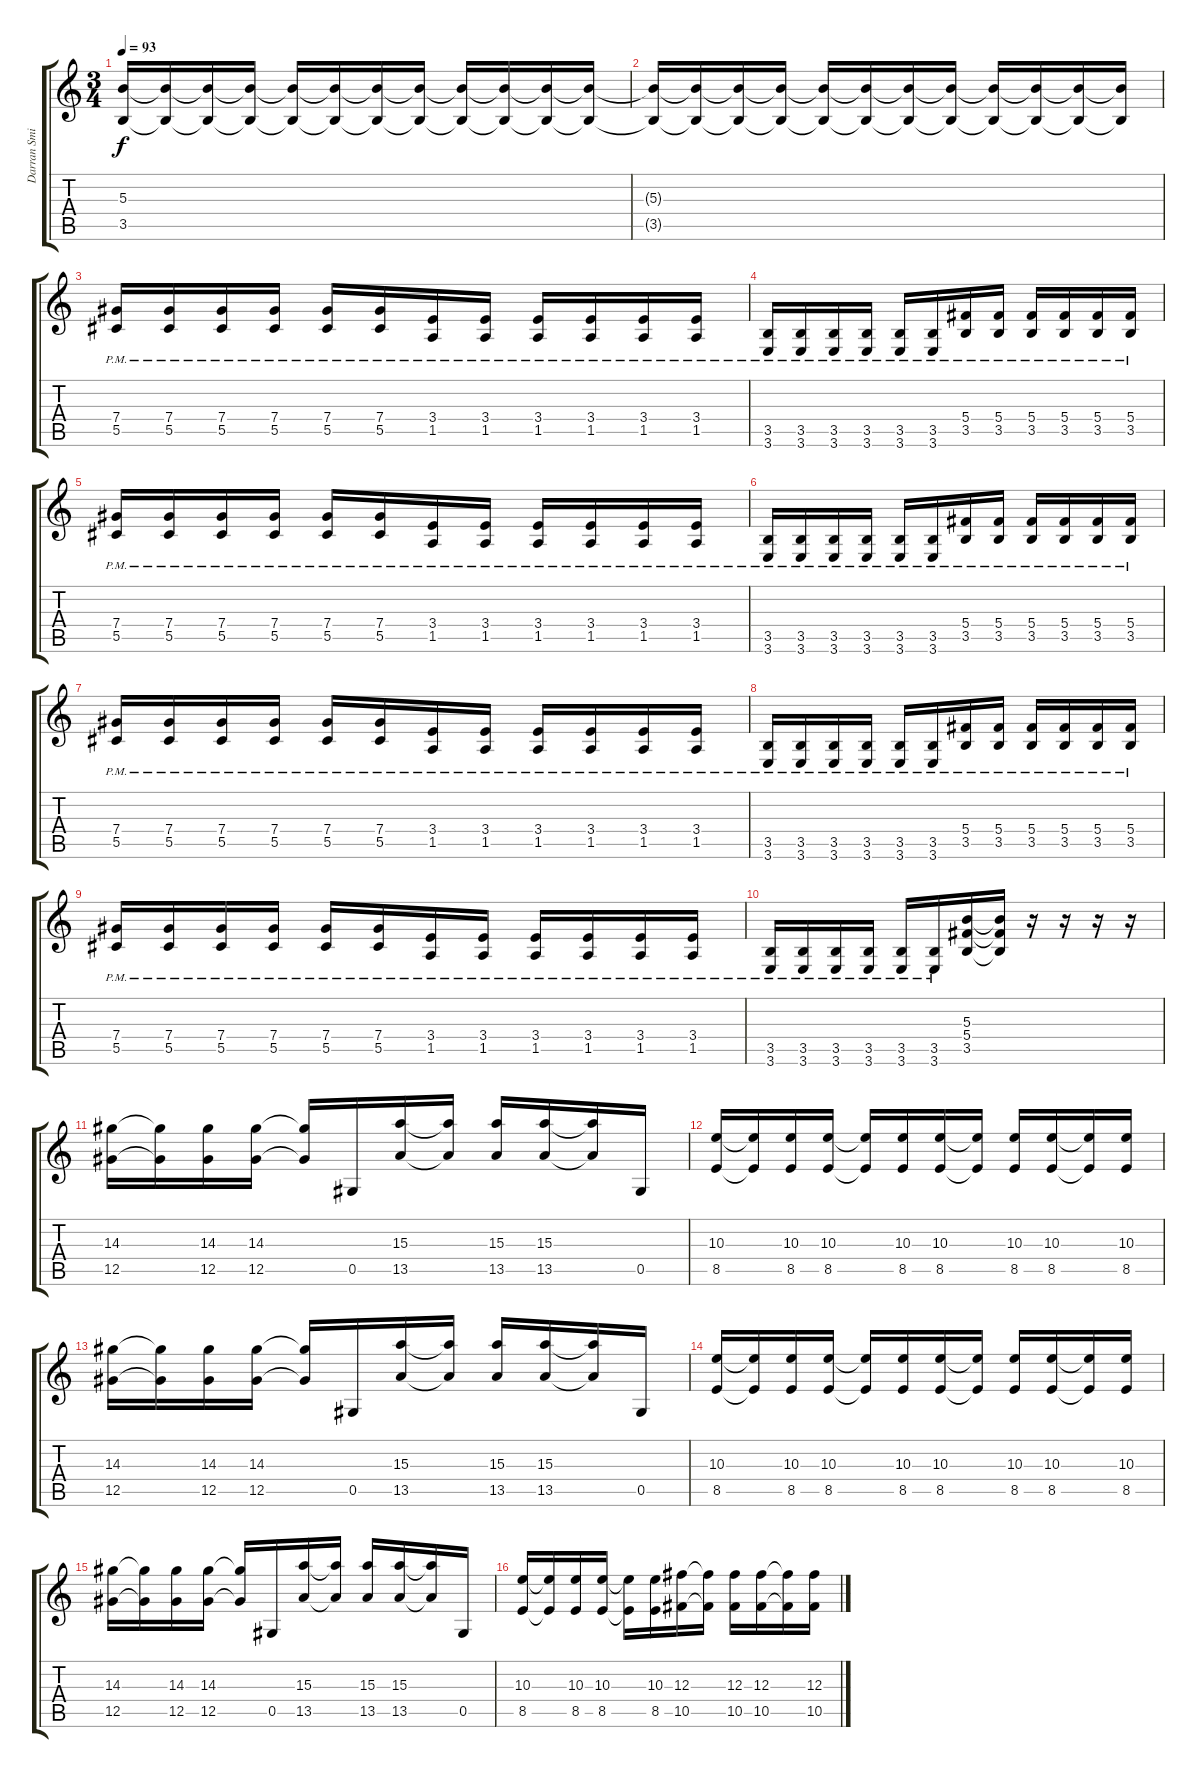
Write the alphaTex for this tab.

\track ("Darran Smith" "Darran Smi") {instrument distortionguitar}
\staff {score tabs}
\tuning (Eb4 Bb3 Gb3 Db3 Ab2 Db2) {hide}
\ts (3 4)
\tempo 93
\clef g2
\ks c
(5.3 3.5).16{dy f} (5.3{t} 3.5{t}).16 (5.3{t} 3.5{t}).16 (5.3{t} 3.5{t}).16 (5.3{t} 3.5{t}).16 (5.3{t} 3.5{t}).16 (5.3{t} 3.5{t}).16 (5.3{t} 3.5{t}).16 (5.3{t} 3.5{t}).16 (5.3{t} 3.5{t}).16 (5.3{t} 3.5{t}).16 (5.3{t} 3.5{t}).16 |
(5.3{t} 3.5{t}).16 (5.3{t} 3.5{t}).16 (5.3{t} 3.5{t}).16 (5.3{t} 3.5{t}).16 (5.3{t} 3.5{t}).16 (5.3{t} 3.5{t}).16 (5.3{t} 3.5{t}).16 (5.3{t} 3.5{t}).16 (5.3{t} 3.5{t}).16 (5.3{t} 3.5{t}).16 (5.3{t} 3.5{t}).16 (5.3{t} 3.5{t}).16 |
(7.4{pm} 5.5{pm}).16 (7.4{pm} 5.5{pm}).16 (7.4{pm} 5.5{pm}).16 (7.4{pm} 5.5{pm}).16 (7.4{pm} 5.5{pm}).16 (7.4{pm} 5.5{pm}).16 (3.4{pm} 1.5{pm}).16 (3.4{pm} 1.5{pm}).16 (3.4{pm} 1.5{pm}).16 (3.4{pm} 1.5{pm}).16 (3.4{pm} 1.5{pm}).16 (3.4{pm} 1.5{pm}).16 |
(3.5{pm} 3.6{pm}).16 (3.5{pm} 3.6{pm}).16 (3.5{pm} 3.6{pm}).16 (3.5{pm} 3.6{pm}).16 (3.5{pm} 3.6{pm}).16 (3.5{pm} 3.6{pm}).16 (5.4{pm} 3.5{pm}).16 (5.4{pm} 3.5{pm}).16 (5.4{pm} 3.5{pm}).16 (5.4{pm} 3.5{pm}).16 (5.4{pm} 3.5{pm}).16 (5.4{pm} 3.5{pm}).16 |
(7.4{pm} 5.5{pm}).16 (7.4{pm} 5.5{pm}).16 (7.4{pm} 5.5{pm}).16 (7.4{pm} 5.5{pm}).16 (7.4{pm} 5.5{pm}).16 (7.4{pm} 5.5{pm}).16 (3.4{pm} 1.5{pm}).16 (3.4{pm} 1.5{pm}).16 (3.4{pm} 1.5{pm}).16 (3.4{pm} 1.5{pm}).16 (3.4{pm} 1.5{pm}).16 (3.4{pm} 1.5{pm}).16 |
(3.5{pm} 3.6{pm}).16 (3.5{pm} 3.6{pm}).16 (3.5{pm} 3.6{pm}).16 (3.5{pm} 3.6{pm}).16 (3.5{pm} 3.6{pm}).16 (3.5{pm} 3.6{pm}).16 (5.4{pm} 3.5{pm}).16 (5.4{pm} 3.5{pm}).16 (5.4{pm} 3.5{pm}).16 (5.4{pm} 3.5{pm}).16 (5.4{pm} 3.5{pm}).16 (5.4{pm} 3.5{pm}).16 |
(7.4{pm} 5.5{pm}).16 (7.4{pm} 5.5{pm}).16 (7.4{pm} 5.5{pm}).16 (7.4{pm} 5.5{pm}).16 (7.4{pm} 5.5{pm}).16 (7.4{pm} 5.5{pm}).16 (3.4{pm} 1.5{pm}).16 (3.4{pm} 1.5{pm}).16 (3.4{pm} 1.5{pm}).16 (3.4{pm} 1.5{pm}).16 (3.4{pm} 1.5{pm}).16 (3.4{pm} 1.5{pm}).16 |
(3.5{pm} 3.6{pm}).16 (3.5{pm} 3.6{pm}).16 (3.5{pm} 3.6{pm}).16 (3.5{pm} 3.6{pm}).16 (3.5{pm} 3.6{pm}).16 (3.5{pm} 3.6{pm}).16 (5.4{pm} 3.5{pm}).16 (5.4{pm} 3.5{pm}).16 (5.4{pm} 3.5{pm}).16 (5.4{pm} 3.5{pm}).16 (5.4{pm} 3.5{pm}).16 (5.4{pm} 3.5{pm}).16 |
(7.4{pm} 5.5{pm}).16 (7.4{pm} 5.5{pm}).16 (7.4{pm} 5.5{pm}).16 (7.4{pm} 5.5{pm}).16 (7.4{pm} 5.5{pm}).16 (7.4{pm} 5.5{pm}).16 (3.4{pm} 1.5{pm}).16 (3.4{pm} 1.5{pm}).16 (3.4{pm} 1.5{pm}).16 (3.4{pm} 1.5{pm}).16 (3.4{pm} 1.5{pm}).16 (3.4{pm} 1.5{pm}).16 |
(3.5{pm} 3.6{pm}).16 (3.5{pm} 3.6{pm}).16 (3.5{pm} 3.6{pm}).16 (3.5{pm} 3.6{pm}).16 (3.5{pm} 3.6{pm}).16 (3.5{pm} 3.6{pm}).16 (5.3 5.4 3.5).16 (5.3{t} 5.4{t} 3.5{t}).16 r.16 r.16 r.16 r.16 |
(14.3 12.5).16 (14.3{t} 12.5{t}).16 (14.3 12.5).16 (14.3 12.5).16 (14.3{t} 12.5{t}).16 0.5.16 (15.3 13.5).16 (15.3{t} 13.5{t}).16 (15.3 13.5).16 (15.3 13.5).16 (15.3{t} 13.5{t}).16 0.5.16 |
(10.3 8.5).16 (10.3{t} 8.5{t}).16 (10.3 8.5).16 (10.3 8.5).16 (10.3{t} 8.5{t}).16 (10.3 8.5).16 (10.3 8.5).16 (10.3{t} 8.5{t}).16 (10.3 8.5).16 (10.3 8.5).16 (10.3{t} 8.5{t}).16 (10.3 8.5).16 |
(14.3 12.5).16 (14.3{t} 12.5{t}).16 (14.3 12.5).16 (14.3 12.5).16 (14.3{t} 12.5{t}).16 0.5.16 (15.3 13.5).16 (15.3{t} 13.5{t}).16 (15.3 13.5).16 (15.3 13.5).16 (15.3{t} 13.5{t}).16 0.5.16 |
(10.3 8.5).16 (10.3{t} 8.5{t}).16 (10.3 8.5).16 (10.3 8.5).16 (10.3{t} 8.5{t}).16 (10.3 8.5).16 (10.3 8.5).16 (10.3{t} 8.5{t}).16 (10.3 8.5).16 (10.3 8.5).16 (10.3{t} 8.5{t}).16 (10.3 8.5).16 |
(14.3 12.5).16 (14.3{t} 12.5{t}).16 (14.3 12.5).16 (14.3 12.5).16 (14.3{t} 12.5{t}).16 0.5.16 (15.3 13.5).16 (15.3{t} 13.5{t}).16 (15.3 13.5).16 (15.3 13.5).16 (15.3{t} 13.5{t}).16 0.5.16 |
(10.3 8.5).16 (10.3{t} 8.5{t}).16 (10.3 8.5).16 (10.3 8.5).16 (10.3{t} 8.5{t}).16 (10.3 8.5).16 (12.3 10.5).16 (12.3{t} 10.5{t}).16 (12.3 10.5).16 (12.3 10.5).16 (12.3{t} 10.5{t}).16 (12.3 10.5).16
